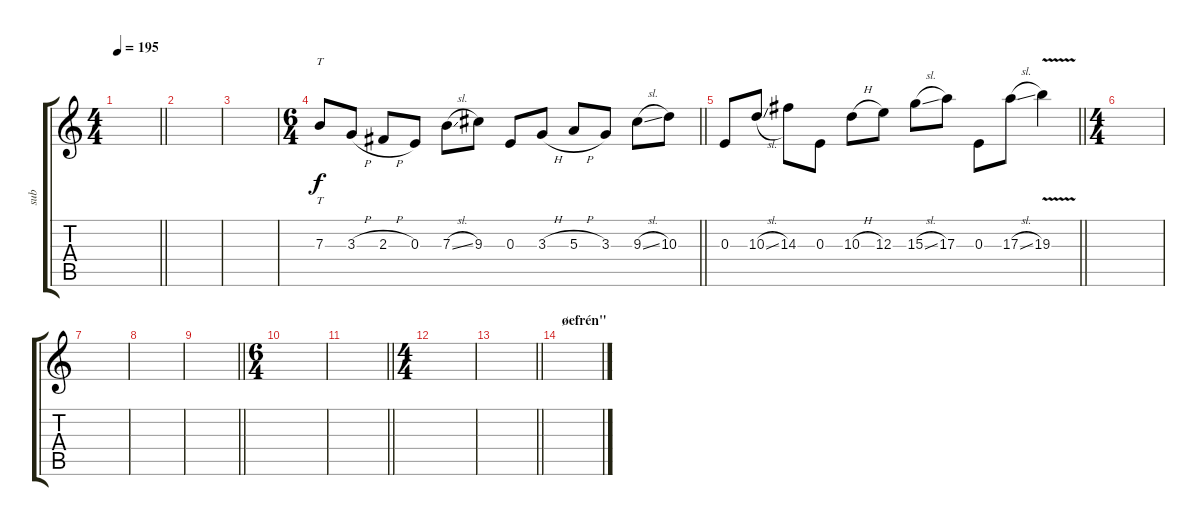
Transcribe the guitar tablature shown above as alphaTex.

\track ("sub" "sub") {instrument distortionguitar}
\staff {score tabs}
\tuning (Db4 Ab3 E3 B2 Gb2 B1) {hide}
\ts (4 4)
\tempo 195
\clef g2
\barLineRight lightlight
\ks c
|
\section ("" "")
|
|
\ts (6 4)
\barLineRight lightlight
7.3.8{tt} 3.3{h}.8 2.3{h}.8 0.3.8 7.3{sl}.8 9.3.8 0.3.8 3.3{h}.8 5.3{h}.8 3.3.8 9.3{sl}.8 10.3.8 |
\barLineRight lightlight
0.3.8 10.3{sl}.8 14.3.8 0.3.8 10.3{h}.8 12.3.8 15.3{sl}.8 17.3.8 0.3.8 17.3{sl}.8 19.3{v}.4 |
\ts (4 4)
|
|
|
\barLineRight lightlight
|
\ts (6 4)
\section ("" "")
|
\barLineRight lightlight
|
\ts (4 4)
\section ("" "")
|
\barLineRight lightlight
|
\section ("" "øefrén\"")
